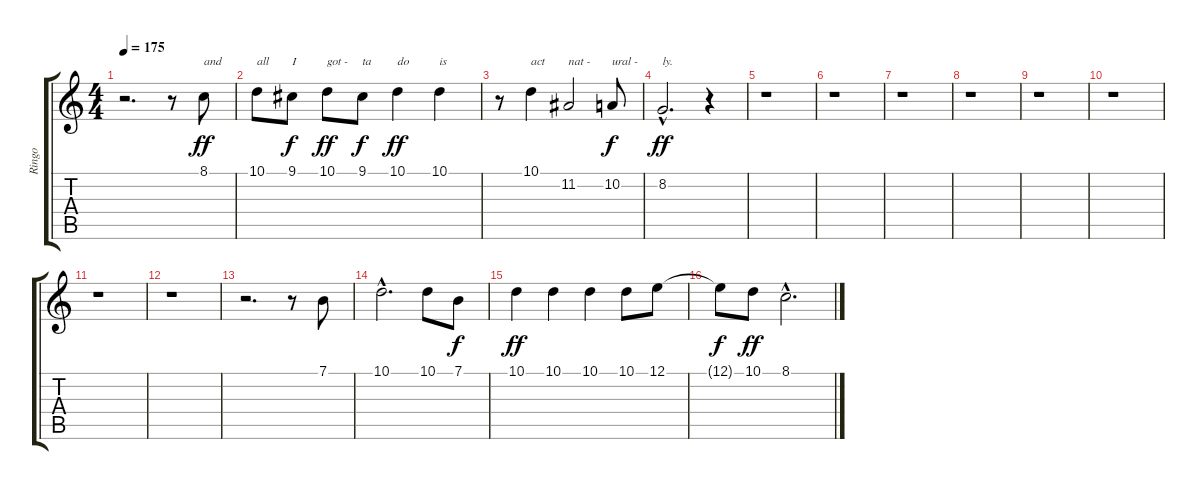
\track ("Ringo" "Ringo") {instrument clarinet}
\staff {score tabs}
\tuning (E4 B3 G3 D3 A2 E2) {hide}
\ts (4 4)
\tempo 175
\clef g2
\ks c
r.2{d dy ff} r.8 8.1.8{txt "and"} |
10.1.8{txt "all"} 9.1.8{txt "I" dy f} 10.1.8{txt "got -" dy ff} 9.1.8{txt "ta" dy f} 10.1.4{txt "do" dy ff} 10.1.4{txt "is"} |
r.8 10.1.4{txt "act"} 11.2.2{txt "nat -"} 10.2.8{txt "ural -" dy f} |
8.2{hac}.2{d txt "ly." dy ff} r.4 |
r.1 |
r.1 |
r.1 |
r.1 |
r.1 |
r.1 |
r.1 |
r.1 |
r.2{d} r.8 7.1.8 |
10.1{hac}.2{d} 10.1.8 7.1.8{dy f} |
10.1.4{dy ff} 10.1.4 10.1.4 10.1.8 12.1.8 |
12.1{t}.8{dy f} 10.1.8{dy ff} 8.1{hac}.2{d}
